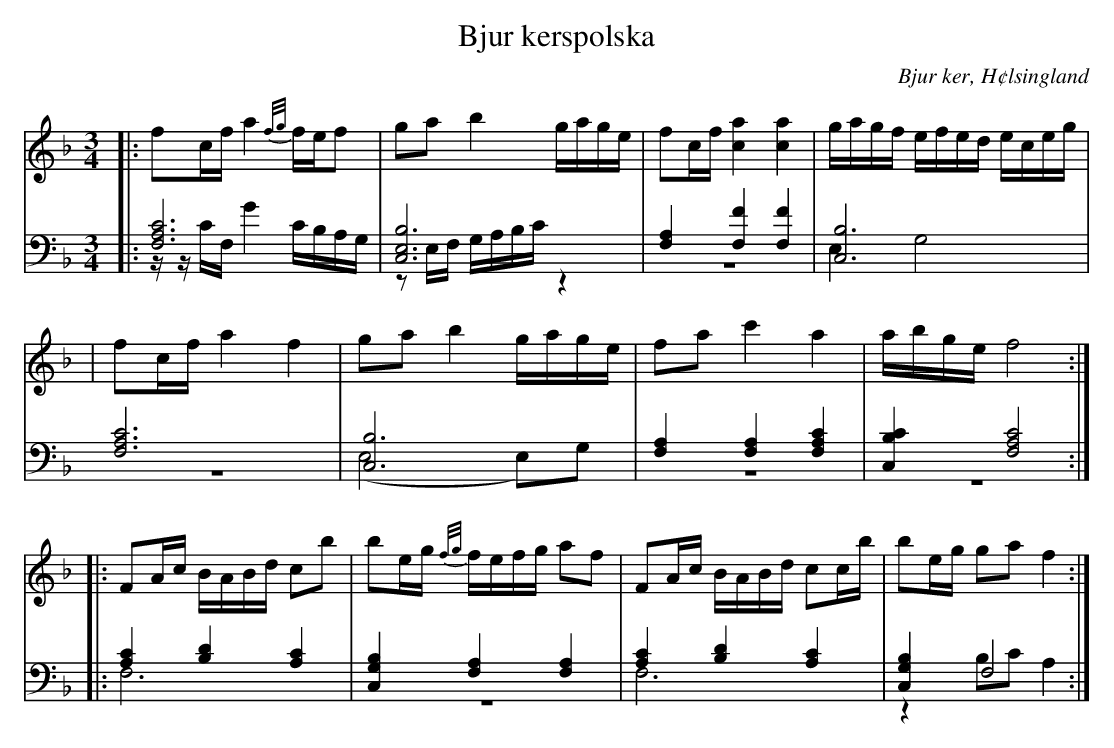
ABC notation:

X:1
T: Bjur kerspolska
O: Bjur ker, H¢lsingland
M: 3/4
L: 1/8
K: F
V:1
V:2
V:3 merge
V: 1
|:fc/f/ a2 {f/g/}f/e/f|ga b2 g/a/g/e/|fc/f/ [c2a2] [c2a2]|g/a/g/f/ e/f/e/d/ e/c/e/g/|
|fc/f/ a2 f2|ga b2 g/a/g/e/|fa c'2 a2| a/b/g/e/ f4:|
|:FA/c/ B/A/B/d/ cb|be/g/ {f/g/}f/e/f/g/ af|FA/c/ B/A/B/d/ cc/b/|be/g/ ga f2:|
V:2 clef=bass
|:[F,6A,6C6]|[C,6E,6B,6]|[F,2A,2] [F,2F2] [F,2F2]|[C,6B,6]|
[F,6A,6C6]|[C,6B,6]|[F,2A,2] [F,2A,2] [F,2A,2C2]|[C,2B,2C2] [F,4A,4C4]:|
 |:[A,2C2] [B,2D2] [A,2C2]|[C,2G,2B,2] [F,2A,2] [F,2A,2]|[A,2C2] [B,2D2] [A,2C2]|[C,2G,2B,2] F,4 :|
V:3 clef=bass
 |:z/z/C/F,/ G2 C/B,/A,/G,/|zE,/F,/ G,/A,/B,/C/ z2|z6|E,2 G,4|
 |z6|(E,4 E,)G,|z6|z6:|
|:F,6|z6|F,6|z2 B,C A,2:|
